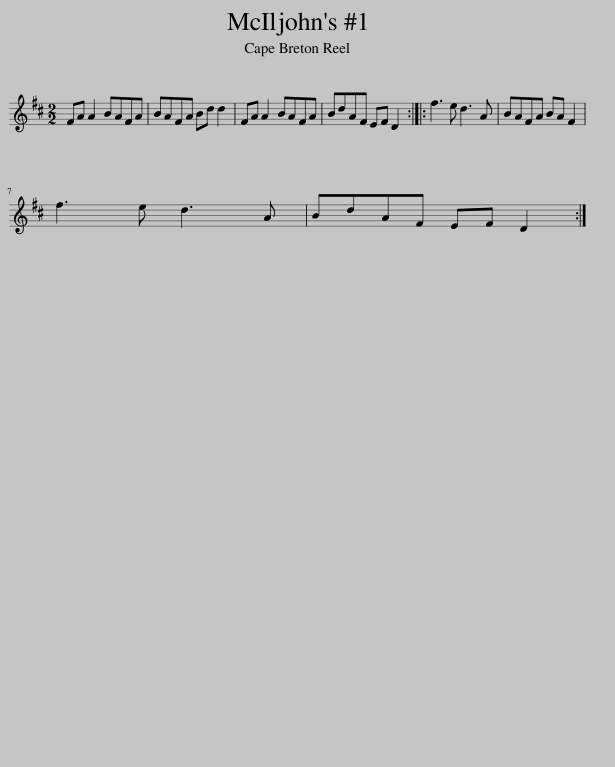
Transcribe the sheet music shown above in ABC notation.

X:1
L:1/8
M:2/2
I:linebreak $
K:D
V:1 treble
V:1
 FA A2 BAFA | BAFA Bd d2 | FA A2 BAFA | BdAF EF D2 :: f3 e d3 A | %5
 BAFA BA F2 |$ f3 e d3 A | BdAF EF D2 :| %8
